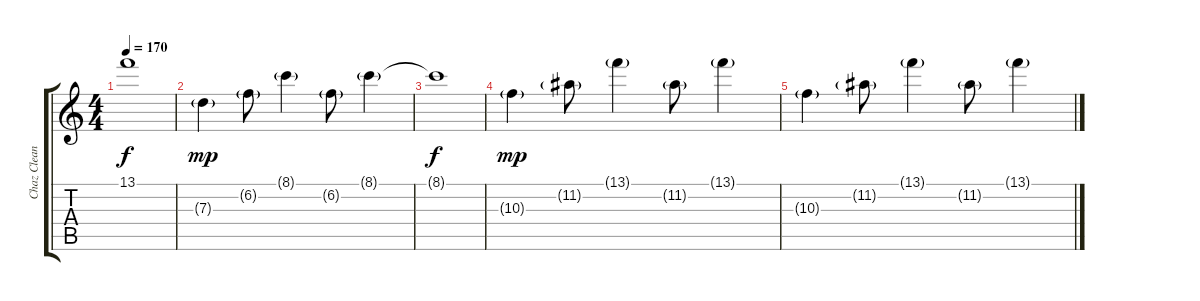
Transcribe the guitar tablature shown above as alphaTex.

\track ("Chaz Clean" "Chaz Clean") {instrument electricguitarjazz}
\staff {score tabs}
\tuning (E4 B3 G3 D3 A2 D2) {hide}
\ts (4 4)
\tempo 170
\clef g2
\ks c
13.1{t}.1{dy f} |
7.3{g}.4{dy mp} 6.2{g}.8 8.1{g}.4 6.2{g}.8 8.1{g}.4 |
8.1{t}.1{dy f} |
10.3{g}.4{dy mp} 11.2{g}.8 13.1{g}.4 11.2{g}.8 13.1{g}.4 |
10.3{g}.4 11.2{g}.8 13.1{g}.4 11.2{g}.8 13.1{g}.4
